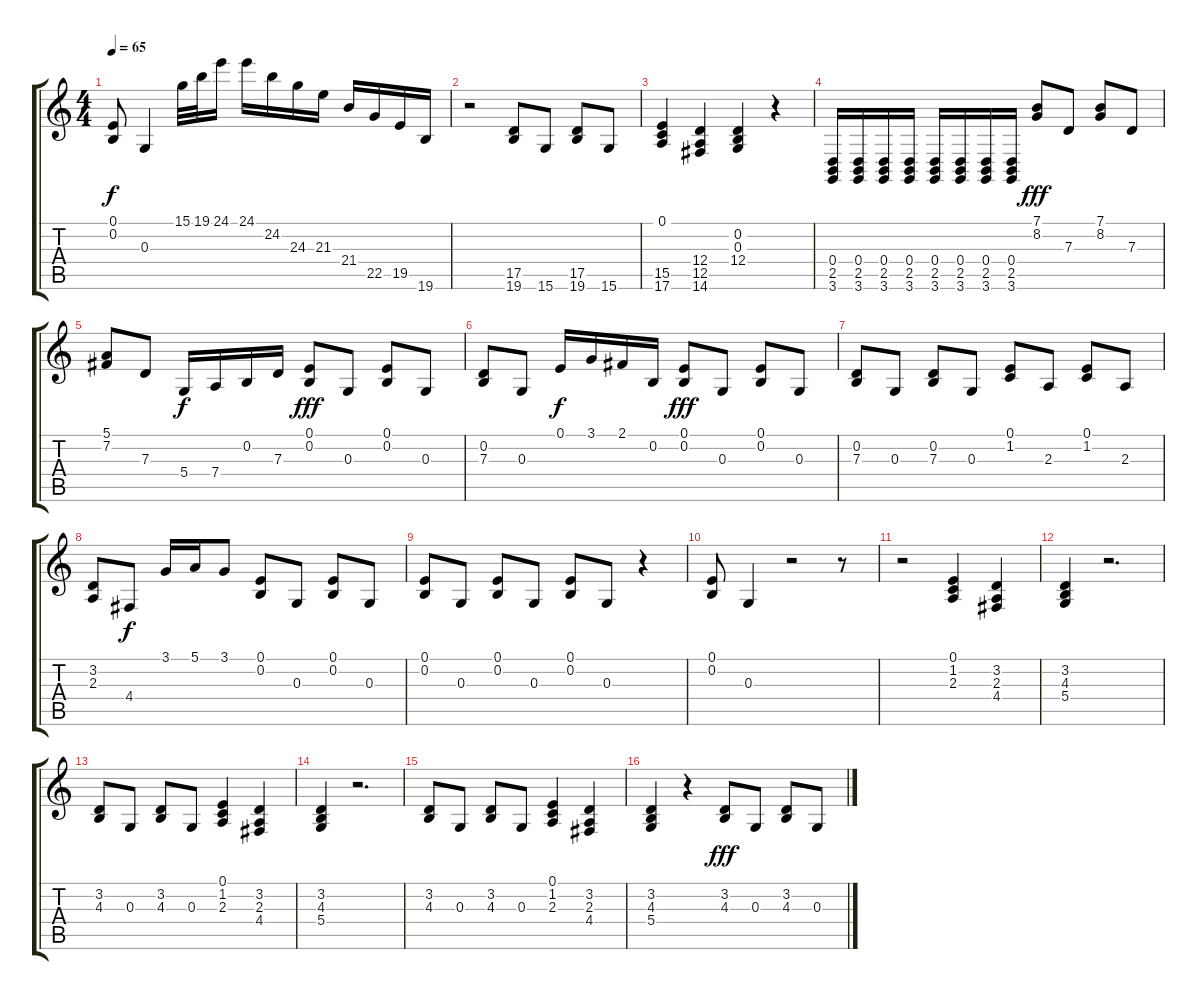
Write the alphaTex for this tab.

\track "" {instrument electricgrandpiano}
\staff {score tabs}
\tuning (E4 B3 G3 D3 A2 E2) {hide}
\ts (4 4)
\tempo 65
\clef g2
\ks c
(0.1 0.2).8{dy f} 0.3.4 15.1.32 19.1.32 24.1.16 24.1.16 24.2.16 24.3.16 21.3.16 21.4.16 22.5.16 19.5.16 19.6.16 |
r.2 (17.5 19.6).8 15.6.8 (17.5 19.6).8 15.6.8 |
(0.1 15.5 17.6).4 (12.4 12.5 14.6).4 (0.2 0.3 12.4).4 r.4 |
(0.4 2.5 3.6).16 (0.4 2.5 3.6).16 (0.4 2.5 3.6).16 (0.4 2.5 3.6).16 (0.4 2.5 3.6).16 (0.4 2.5 3.6).16 (0.4 2.5 3.6).16 (0.4 2.5 3.6).16 (7.1 8.2).8{dy fff instrument acousticgrandpiano} 7.3.8 (7.1 8.2).8 7.3.8 |
(5.1 7.2).8{instrument acousticgrandpiano} 7.3.8 5.4.16{dy f} 7.4.16 0.2.16 7.3.16 (0.1 0.2).8{dy fff instrument acousticgrandpiano} 0.3.8 (0.1 0.2).8 0.3.8 |
(0.2 7.3).8{instrument acousticgrandpiano} 0.3.8 0.1.16{dy f} 3.1.16 2.1.16 0.2.16 (0.1 0.2).8{dy fff instrument acousticgrandpiano} 0.3.8 (0.1 0.2).8 0.3.8 |
(0.2 7.3).8{instrument acousticgrandpiano} 0.3.8 (0.2 7.3).8 0.3.8 (0.1 1.2).8{instrument acousticgrandpiano} 2.3.8 (0.1 1.2).8 2.3.8 |
(3.2 2.3).8 4.4.8{dy f} 3.1.16 5.1.16 3.1.8 (0.1 0.2).8 0.3.8 (0.1 0.2).8 0.3.8 |
(0.1 0.2).8 0.3.8 (0.1 0.2).8 0.3.8 (0.1 0.2).8 0.3.8 r.4 |
(0.1 0.2).8 0.3.4 r.2 r.8 |
r.2 (0.1 1.2 2.3).4 (3.2 2.3 4.4).4 |
(3.2 4.3 5.4).4 r.2{d} |
(3.2 4.3).8 0.3.8 (3.2 4.3).8 0.3.8 (0.1 1.2 2.3).4 (3.2 2.3 4.4).4 |
(3.2 4.3 5.4).4 r.2{d} |
(3.2 4.3).8 0.3.8 (3.2 4.3).8 0.3.8 (0.1 1.2 2.3).4 (3.2 2.3 4.4).4 |
(3.2 4.3 5.4).4 r.4 (3.2 4.3).8{dy fff} 0.3.8 (3.2 4.3).8 0.3.8
